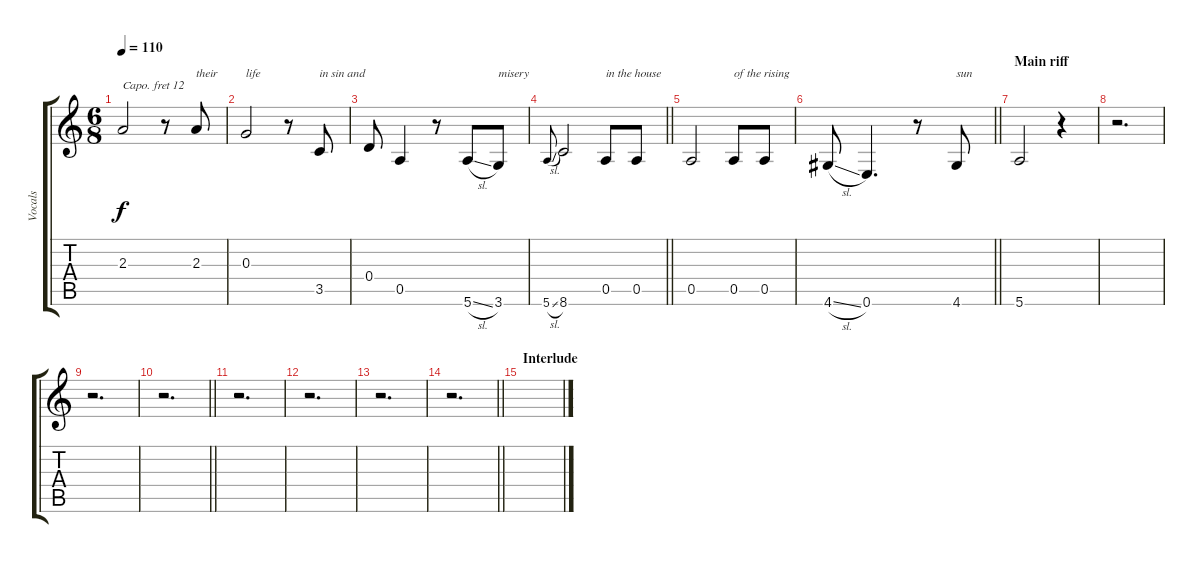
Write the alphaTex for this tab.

\track ("Vocals" "Vocals") {instrument clarinet}
\staff {score tabs}
\capo 12
\tuning (E4 B3 G3 D3 A2 E2) {hide}
\ts (6 8)
\section ("" "")
\tempo 110
\clef g2
\ks c
2.3.2{dy f} r.8 2.3.8{txt "their"} |
0.3.2{txt "life"} r.8 3.5.8{txt "in sin and"} |
0.4.8 0.5.4 r.8 5.6{sl}.8 3.6.8{txt "misery"} |
\barLineRight lightlight
5.6{sl}.8{gr onbeat} 8.6.2 0.5.8{txt "in the house"} 0.5.8 |
\section ("" "")
0.5.2 0.5.8{txt "of the rising"} 0.5.8 |
\barLineRight lightlight
4.6{sl}.8 0.6.4{d} r.8 4.6.8{txt "sun"} |
\section ("" "Main riff")
5.6.2 r.4 |
r.2{d} |
r.2{d} |
\barLineRight lightlight
r.2{d} |
\section ("" "")
r.2{d} |
r.2{d} |
r.2{d} |
\barLineRight lightlight
r.2{d} |
\section ("" "Interlude")
